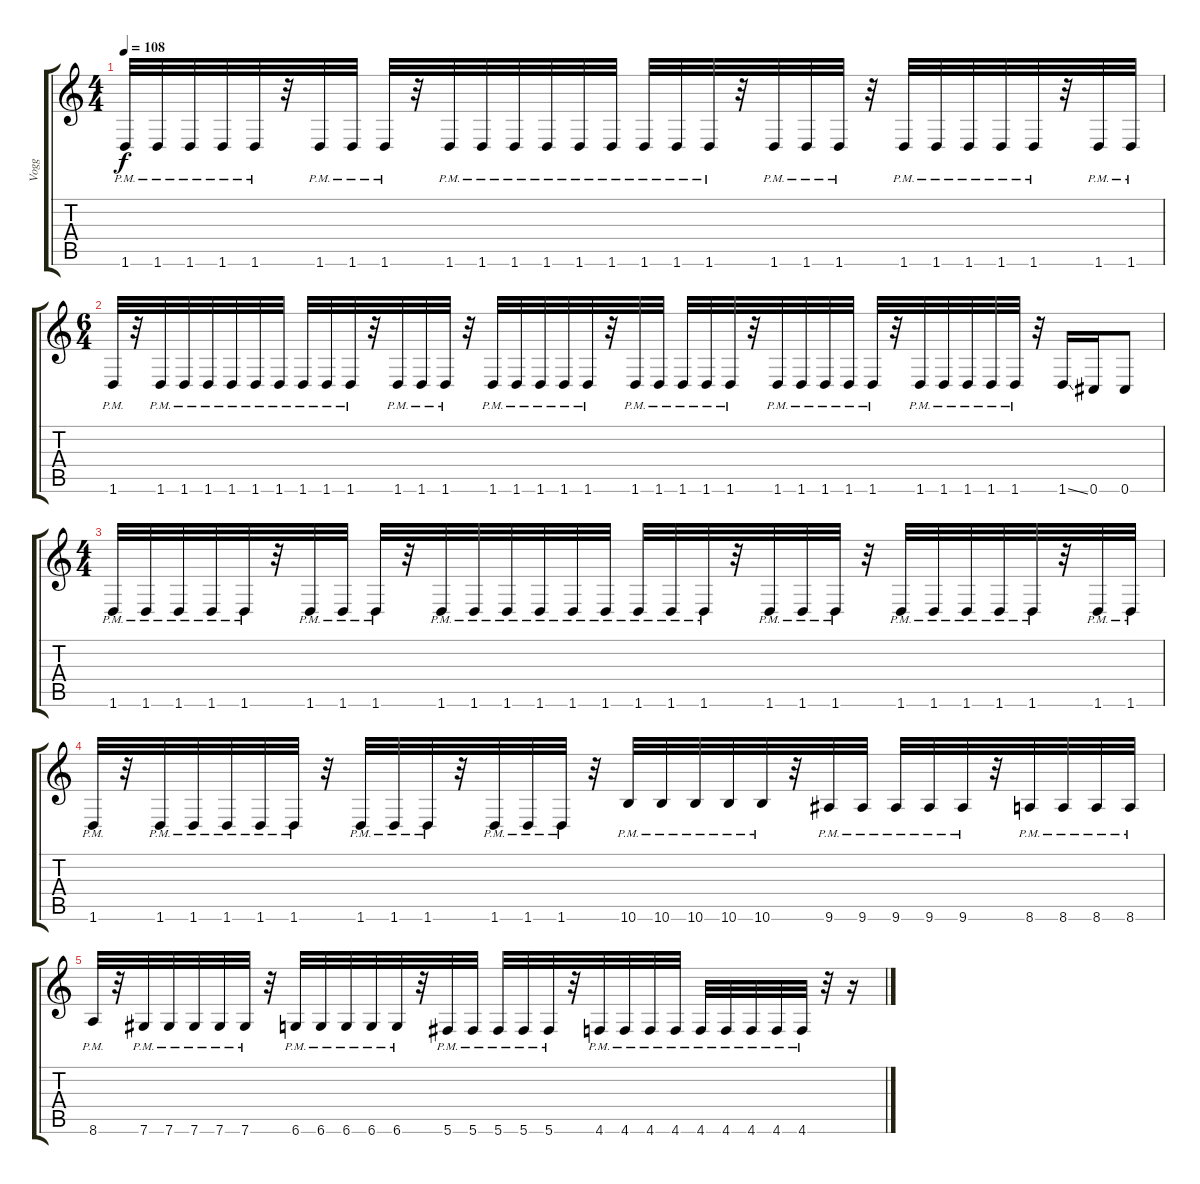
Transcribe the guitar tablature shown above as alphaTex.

\track ("Vogg" "Vogg") {instrument distortionguitar}
\staff {score tabs}
\tuning (Db4 Ab3 E3 B2 Gb2 Db2) {hide}
\ts (4 4)
\tempo 108
\clef g2
\ks c
1.6{pm}.32{dy f} 1.6{pm}.32 1.6{pm}.32 1.6{pm}.32 1.6{pm}.32 r.32 1.6{pm}.32 1.6{pm}.32 1.6{pm}.32 r.32 1.6{pm}.32 1.6{pm}.32 1.6{pm}.32 1.6{pm}.32 1.6{pm}.32 1.6{pm}.32 1.6{pm}.32 1.6{pm}.32 1.6{pm}.32 r.32 1.6{pm}.32 1.6{pm}.32 1.6{pm}.32 r.32 1.6{pm}.32 1.6{pm}.32 1.6{pm}.32 1.6{pm}.32 1.6{pm}.32 r.32 1.6{pm}.32 1.6{pm}.32 |
\ts (6 4)
1.6{pm}.32 r.32 1.6{pm}.32 1.6{pm}.32 1.6{pm}.32 1.6{pm}.32 1.6{pm}.32 1.6{pm}.32 1.6{pm}.32 1.6{pm}.32 1.6{pm}.32 r.32 1.6{pm}.32 1.6{pm}.32 1.6{pm}.32 r.32 1.6{pm}.32 1.6{pm}.32 1.6{pm}.32 1.6{pm}.32 1.6{pm}.32 r.32 1.6{pm}.32 1.6{pm}.32 1.6{pm}.32 1.6{pm}.32 1.6{pm}.32 r.32 1.6{pm}.32 1.6{pm}.32 1.6{pm}.32 1.6{pm}.32 1.6{pm}.32 r.32 1.6{pm}.32 1.6{pm}.32 1.6{pm}.32 1.6{pm}.32 1.6{pm}.32 r.32 1.6{ss}.16 0.6.16 0.6.8 |
\ts (4 4)
1.6{pm}.32 1.6{pm}.32 1.6{pm}.32 1.6{pm}.32 1.6{pm}.32 r.32 1.6{pm}.32 1.6{pm}.32 1.6{pm}.32 r.32 1.6{pm}.32 1.6{pm}.32 1.6{pm}.32 1.6{pm}.32 1.6{pm}.32 1.6{pm}.32 1.6{pm}.32 1.6{pm}.32 1.6{pm}.32 r.32 1.6{pm}.32 1.6{pm}.32 1.6{pm}.32 r.32 1.6{pm}.32 1.6{pm}.32 1.6{pm}.32 1.6{pm}.32 1.6{pm}.32 r.32 1.6{pm}.32 1.6{pm}.32 |
1.6{pm}.32 r.32 1.6{pm}.32 1.6{pm}.32 1.6{pm}.32 1.6{pm}.32 1.6{pm}.32 r.32 1.6{pm}.32 1.6{pm}.32 1.6{pm}.32 r.32 1.6{pm}.32 1.6{pm}.32 1.6{pm}.32 r.32 10.6{pm}.32 10.6{pm}.32 10.6{pm}.32 10.6{pm}.32 10.6{pm}.32 r.32 9.6{pm}.32 9.6{pm}.32 9.6{pm}.32 9.6{pm}.32 9.6{pm}.32 r.32 8.6{pm}.32 8.6{pm}.32 8.6{pm}.32 8.6{pm}.32 |
8.6{pm}.32 r.32 7.6{pm}.32 7.6{pm}.32 7.6{pm}.32 7.6{pm}.32 7.6{pm}.32 r.32 6.6{pm}.32 6.6{pm}.32 6.6{pm}.32 6.6{pm}.32 6.6{pm}.32 r.32 5.6{pm}.32 5.6{pm}.32 5.6{pm}.32 5.6{pm}.32 5.6{pm}.32 r.32 4.6{pm}.32 4.6{pm}.32 4.6{pm}.32 4.6{pm}.32 4.6{pm}.32 4.6{pm}.32 4.6{pm}.32 4.6{pm}.32 4.6{pm}.32 r.32 r.16
